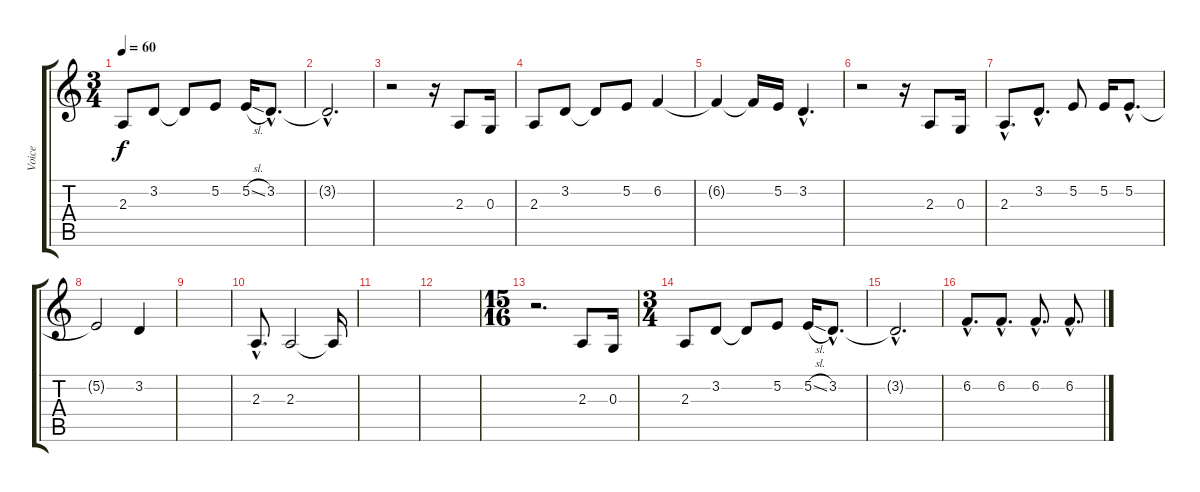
\track ("Voice" "Voice") {instrument oboe}
\staff {score tabs}
\tuning (E4 B3 G3 D3 A2 E2) {hide}
\ts (3 4)
\tempo 60
\clef g2
\ks c
2.3.8{dy f} 3.2.8 3.2{t}.8 5.2.8 5.2{sl}.16 3.2{hac}.8{d} |
3.2{hac t}.2{d} |
r.2 r.16 2.3.8 0.3.16 |
2.3.8 3.2.8 3.2{t}.8 5.2.8 6.2.4 |
6.2{t}.4 6.2{t}.16 5.2.16 3.2{hac}.4{d} |
r.2 r.16 2.3.8 0.3.16 |
2.3{hac}.8{d} 3.2{hac}.8{d} 5.2.8 5.2.16 5.2{hac}.8{d} |
5.2{t}.2 3.2.4 |
|
2.3{hac}.8{d} 2.3.2 2.3{t}.16 |
|
|
\ts (15 16)
r.2{d} 2.3.8 0.3.16 |
\ts (3 4)
2.3.8 3.2.8 3.2{t}.8 5.2.8 5.2{sl}.16 3.2{hac}.8{d} |
3.2{hac t}.2{d} |
6.2{hac}.8{d} 6.2{hac}.8{d} 6.2{hac}.8{d} 6.2{hac}.8{d}
